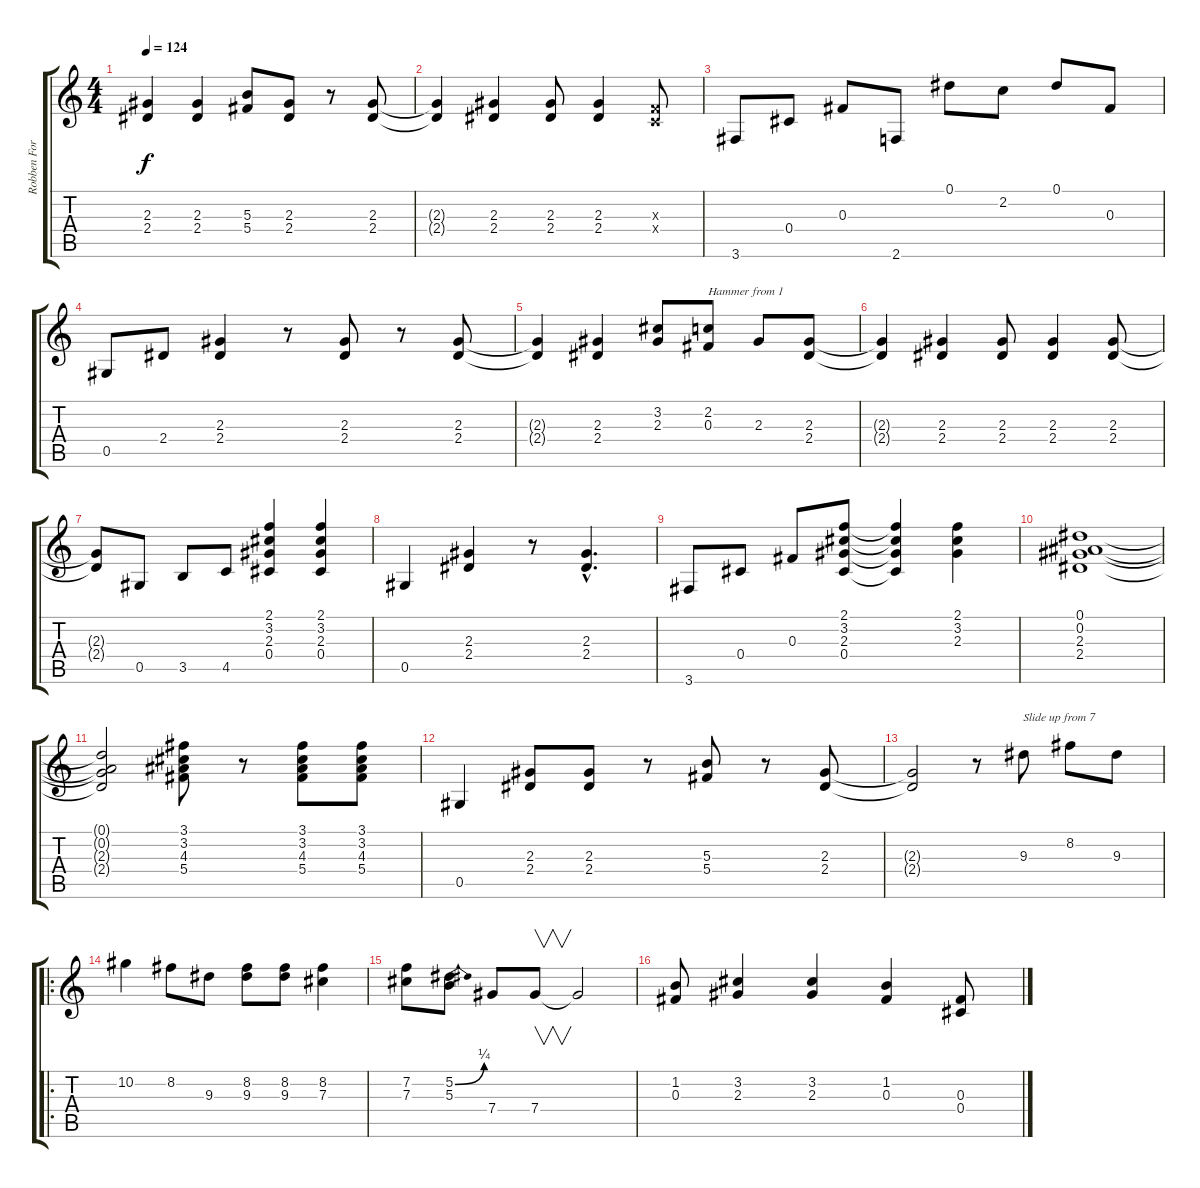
\track ("Robben Ford" "Robben For") {instrument overdrivenguitar}
\staff {score tabs}
\tuning (Eb4 Bb3 Gb3 Db3 Ab2 Eb2) {hide}
\ts (4 4)
\tempo 124
\clef g2
\ks c
(2.3{t} 2.4{t}).4{dy f} (2.3 2.4).4 (5.3 5.4).8 (2.3 2.4).8 r.8 (2.3 2.4).8 |
(2.3{t} 2.4{t}).4 (2.3 2.4).4 (2.3 2.4).8 (2.3 2.4).4 (-1.3{x} -1.4{x}).8 |
3.6.8 0.4.8 0.3.8 2.6.8 0.1.8 2.2.8 0.1.8 0.3.8 |
0.5.8 2.4.8 (2.3 2.4).4 r.8 (2.3 2.4).8 r.8 (2.3 2.4).8 |
(2.3{t} 2.4{t}).4 (2.3 2.4).4 (3.2 2.3).8 (2.2 0.3).8{txt "Hammer from 1"} 2.3.8 (2.3 2.4).8 |
(2.3{t} 2.4{t}).4 (2.3 2.4).4 (2.3 2.4).8 (2.3 2.4).4 (2.3 2.4).8 |
(2.3{t} 2.4{t}).8 0.5.8 3.5.8 4.5.8 (2.1 3.2 2.3 0.4).4 (2.1 3.2 2.3 0.4).4 |
0.5.4 (2.3 2.4).4 r.8 (2.3{hac} 2.4{hac}).4{d} |
3.6.8 0.4.8 0.3.8 (2.1 3.2 2.3 0.4).8 (2.1{t} 3.2{t} 2.3{t} 0.4{t}).4 (2.1 3.2 2.3).4 |
(0.1 0.2 2.3 2.4).1 |
(0.1{t} 0.2{t} 2.3{t} 2.4{t}).2 (3.1 3.2 4.3 5.4).8 r.8 (3.1 3.2 4.3 5.4).8 (3.1 3.2 4.3 5.4).8 |
0.5.4 (2.3 2.4).8 (2.3 2.4).8 r.8 (5.3 5.4).8 r.8 (2.3 2.4).8 |
(2.3{t} 2.4{t}).2 r.8 9.3.8{txt "Slide up from 7"} 8.2.8 9.3.8 |
\ro
10.2.4 8.2.8 9.3.8 (8.2 9.3).8 (8.2 9.3).8 (8.2 7.3).4 |
(7.2 7.3).8 (5.2{be (bend 0 0 60 1)} 5.3).8 7.4.8 7.4.8{v} 7.4{t}.2 |
(1.2 0.3).8 (3.2 2.3).4 (3.2 2.3).4 (1.2 0.3).4 (0.3 0.4).8
